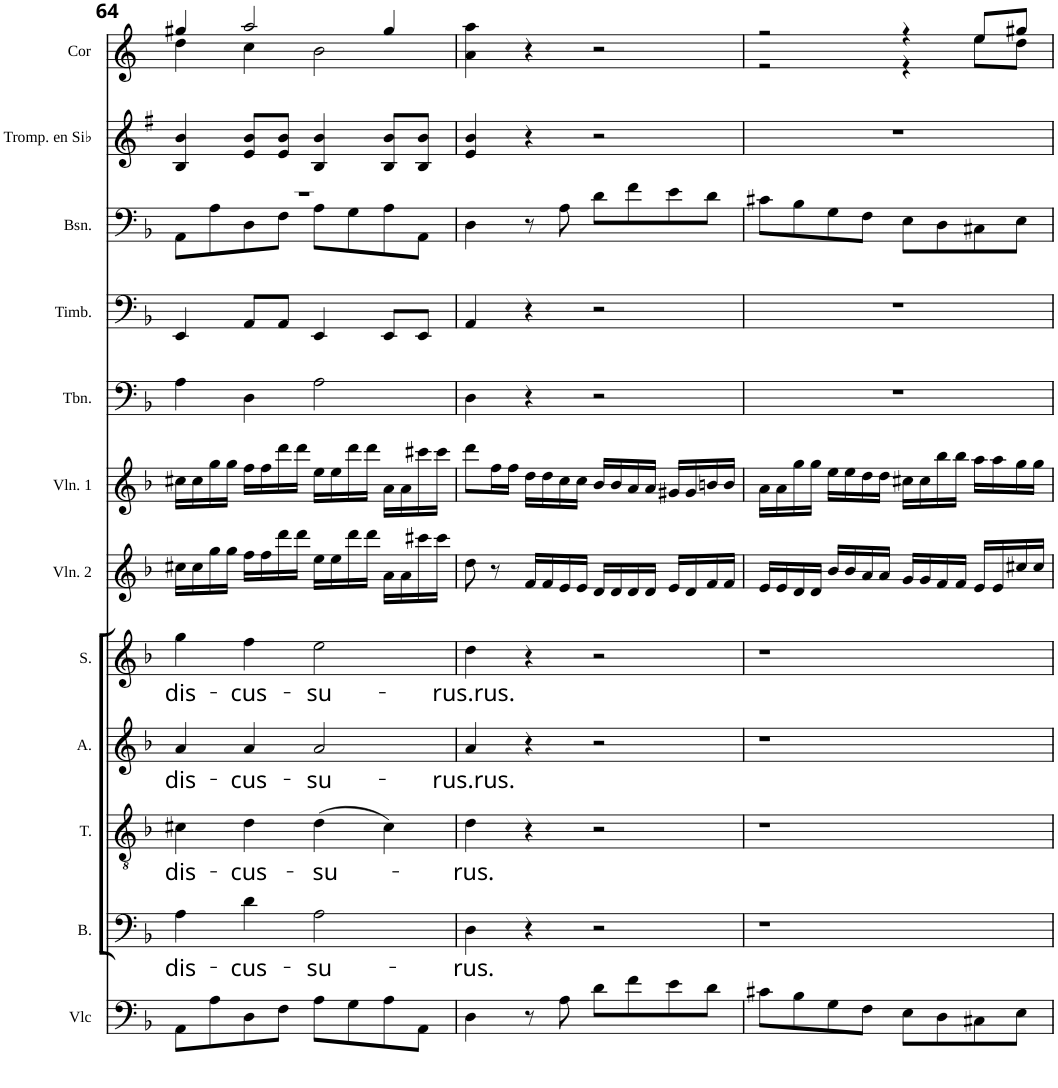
**kern	**kern	**text	**kern	**text	**kern	**text	**kern	**text	**kern	**kern	**kern	**kern	**kern	**kern	**kern
*part12	*part11	*part11	*part10	*part10	*part9	*part9	*part8	*part8	*part7	*part6	*part5	*part4	*part3	*part2	*part1
*staff12	*staff11	*staff11	*staff10	*staff10	*staff9	*staff9	*staff8	*staff8	*staff7	*staff6	*staff5	*staff4	*staff3	*staff2	*staff1
*I"Violoncelle	*I"Bass	*	*I"Tenor	*	*I"Alto	*	*I"Soprano	*	*I"Violon 2	*I"Violon 1	*I"Trombone	*I"Timbales	*I"Basson	*I"Trompette en Sib	*I"Cor en Fa
*I'Vlc	*I'B.	*	*I'T.	*	*I'A.	*	*I'S.	*	*I'Vln. 2	*I'Vln. 1	*I'Tbn.	*I'Timb.	*I'Bsn.	*I'Tromp. en Sib	*I'Cor
!!LO:PB:g=z
*clefF4	*clefF4	*	*clefGv2	*	*clefG2	*	*clefG2	*	*clefG2	*clefG2	*clefF4	*clefF4	*clefF4	*clefG2	*clefG2
*	*	*	*	*	*	*	*	*	*	*	*	*	*	*Trd1c2	*Trd4c7
*k[b-]	*k[b-]	*	*k[b-]	*	*k[b-]	*	*k[b-]	*	*k[b-]	*k[b-]	*k[b-]	*k[b-]	*k[b-]	*k[f#]	*k[]
*F:	*F:	*	*F:	*	*F:	*	*F:	*	*F:	*F:	*F:	*F:	*F:	*G:	*C:
*M4/4	*M4/4	*	*M4/4	*	*M4/4	*	*M4/4	*	*M4/4	*M4/4	*M4/4	*M4/4	*M4/4	*M4/4	*M4/4
*met(c)	*met(c)	*	*met(c)	*	*met(c)	*	*met(c)	*	*met(c)	*met(c)	*met(c)	*met(c)	*met(c)	*met(c)	*met(c)
=64	=64	=64	=64	=64	=64	=64	=64	=64	=64	=64	=64	=64	=64	=64	=64
!	!	!LO:LY:b	!	!LO:LY:b	!	!LO:LY:b	!	!LO:LY:b	!	!	!	!	!	!	!
*	*	*	*	*	*	*	*	*	*	*	*	*	*^	*	*^
8AA\L	4A\	dis-	4c#X\	dis-	4a/	dis-	4gg\	dis-	16cc#X\LL	16cc#X\LL	4A\	4EE/	1r	8AA\L	4B/ 4b/	4gg#X/	4dd\
.	.	.	.	.	.	.	.	.	16cc#\	16cc#\	.	.	.	.	.	.	.
8A\	.	.	.	.	.	.	.	.	16gg\	16gg\	.	.	.	8A\	.	.	.
.	.	.	.	.	.	.	.	.	16gg\JJ	16gg\JJ	.	.	.	.	.	.	.
!	!	!LO:LY:b	!	!LO:LY:b	!	!LO:LY:b	!	!LO:LY:b	!	!	!	!	!	!	!	!	!
8D\	4d\	-cus-	4d\	-cus-	4a/	-cus-	4ff\	-cus-	16ff\LL	16ff\LL	4D\	8AA/L	.	8D\	8e/ 8b/L	2aa/	4cc\
.	.	.	.	.	.	.	.	.	16ff\	16ff\	.	.	.	.	.	.	.
8F\J	.	.	.	.	.	.	.	.	16ddd\	16ddd\	.	8AA/J	.	8F\J	8e/ 8b/J	.	.
.	.	.	.	.	.	.	.	.	16ddd\JJ	16ddd\JJ	.	.	.	.	.	.	.
!	!	!LO:LY:b	!	!LO:LY:b	!	!LO:LY:b	!	!LO:LY:b	!	!	!	!	!	!	!	!	!
8A\L	2A\	-su-	(>4d\	-su-	2a/	-su-	2ee\	-su-	16ee\LL	16ee\LL	2A\	4EE/	.	8A\L	4B/ 4b/	.	2b\
.	.	.	.	.	.	.	.	.	16ee\	16ee\	.	.	.	.	.	.	.
8G\	.	.	.	.	.	.	.	.	16ddd\	16ddd\	.	.	.	8G\	.	.	.
.	.	.	.	.	.	.	.	.	16ddd\JJ	16ddd\JJ	.	.	.	.	.	.	.
8A\	.	.	4c#\)	.	.	.	.	.	16a\LL	16a\LL	.	8EE/L	.	8A\	8B/ 8b/L	4gg#/	.
.	.	.	.	.	.	.	.	.	16a\	16a\	.	.	.	.	.	.	.
8AA\J	.	.	.	.	.	.	.	.	16ccc#X\	16ccc#X\	.	8EE/J	.	8AA\J	8B/ 8b/J	.	.
.	.	.	.	.	.	.	.	.	16ccc#\JJ	16ccc#\JJ	.	.	.	.	.	.	.
*	*	*	*	*	*	*	*	*	*	*	*	*	*v	*v	*	*v	*v
=65	=65	=65	=65	=65	=65	=65	=65	=65	=65	=65	=65	=65	=65	=65	=65
!	!	!LO:LY:b	!	!LO:LY:b	!	!LO:LY:b	!	!LO:LY:b	!	!	!	!	!	!	!
4D\	4D\	-rus.	4d\	-rus.	4a/	-rus.rus.	4dd\	-rus.rus.	8dd\	8ddd\L	4D\	4AA/	4D\	4e/ 4b/	4a\ 4aa\
.	.	.	.	.	.	.	.	.	8r	16ff\L	.	.	.	.	.
.	.	.	.	.	.	.	.	.	.	16ff\JJ	.	.	.	.	.
8r	4r	.	4r	.	4r	.	4r	.	16f/LL	16dd\LL	4r	4r	8r	4r	4r
.	.	.	.	.	.	.	.	.	16f/	16dd\	.	.	.	.	.
8A\	.	.	.	.	.	.	.	.	16e/	16cc\	.	.	8A\	.	.
.	.	.	.	.	.	.	.	.	16e/JJ	16cc\JJ	.	.	.	.	.
8d\L	2r	.	2r	.	2r	.	2r	.	16d/LL	16b-/LL	2r	2r	8d\L	2r	2r
.	.	.	.	.	.	.	.	.	16d/	16b-/	.	.	.	.	.
8f\	.	.	.	.	.	.	.	.	16d/	16a/	.	.	8f\	.	.
.	.	.	.	.	.	.	.	.	16d/JJ	16a/JJ	.	.	.	.	.
8e\	.	.	.	.	.	.	.	.	16e/LL	16g#X/LL	.	.	8e\	.	.
.	.	.	.	.	.	.	.	.	16d/	16g#/	.	.	.	.	.
8d\J	.	.	.	.	.	.	.	.	16f/	16bn/	.	.	8d\J	.	.
.	.	.	.	.	.	.	.	.	16f/JJ	16b/JJ	.	.	.	.	.
=66	=66	=66	=66	=66	=66	=66	=66	=66	=66	=66	=66	=66	=66	=66	=66
*	*	*	*	*	*	*	*	*	*	*	*	*	*	*	*^
8c#X\L	1r	.	1r	.	1r	.	1r	.	16e/LL	16a\LL	1r	1r	8c#X\L	1r	2r	2r
.	.	.	.	.	.	.	.	.	16e/	16a\	.	.	.	.	.	.
8B-\	.	.	.	.	.	.	.	.	16d/	16gg\	.	.	8B-\	.	.	.
.	.	.	.	.	.	.	.	.	16d/JJ	16gg\JJ	.	.	.	.	.	.
8G\	.	.	.	.	.	.	.	.	16b-/LL	16ee\LL	.	.	8G\	.	.	.
.	.	.	.	.	.	.	.	.	16b-/	16ee\	.	.	.	.	.	.
8F\J	.	.	.	.	.	.	.	.	16a/	16dd\	.	.	8F\J	.	.	.
.	.	.	.	.	.	.	.	.	16a/JJ	16dd\JJ	.	.	.	.	.	.
8E\L	.	.	.	.	.	.	.	.	16g/LL	16cc#X\LL	.	.	8E\L	.	4r	4r
.	.	.	.	.	.	.	.	.	16g/	16cc#\	.	.	.	.	.	.
8D\	.	.	.	.	.	.	.	.	16f/	16bb-\	.	.	8D\	.	.	.
.	.	.	.	.	.	.	.	.	16f/JJ	16bb-\JJ	.	.	.	.	.	.
8C#X\	.	.	.	.	.	.	.	.	16e/LL	16aa\LL	.	.	8C#X\	.	8ee/L	8ee\L
.	.	.	.	.	.	.	.	.	16e/	16aa\	.	.	.	.	.	.
8E\J	.	.	.	.	.	.	.	.	16cc#X/	16gg\	.	.	8E\J	.	8gg#X/J	8dd\J
.	.	.	.	.	.	.	.	.	16cc#/JJ	16gg\JJ	.	.	.	.	.	.
*	*	*	*	*	*	*	*	*	*	*	*	*	*	*	*v	*v
=	=	=	=	=	=	=	=	=	=	=	=	=	=	=	=
*-	*-	*-	*-	*-	*-	*-	*-	*-	*-	*-	*-	*-	*-	*-	*-
